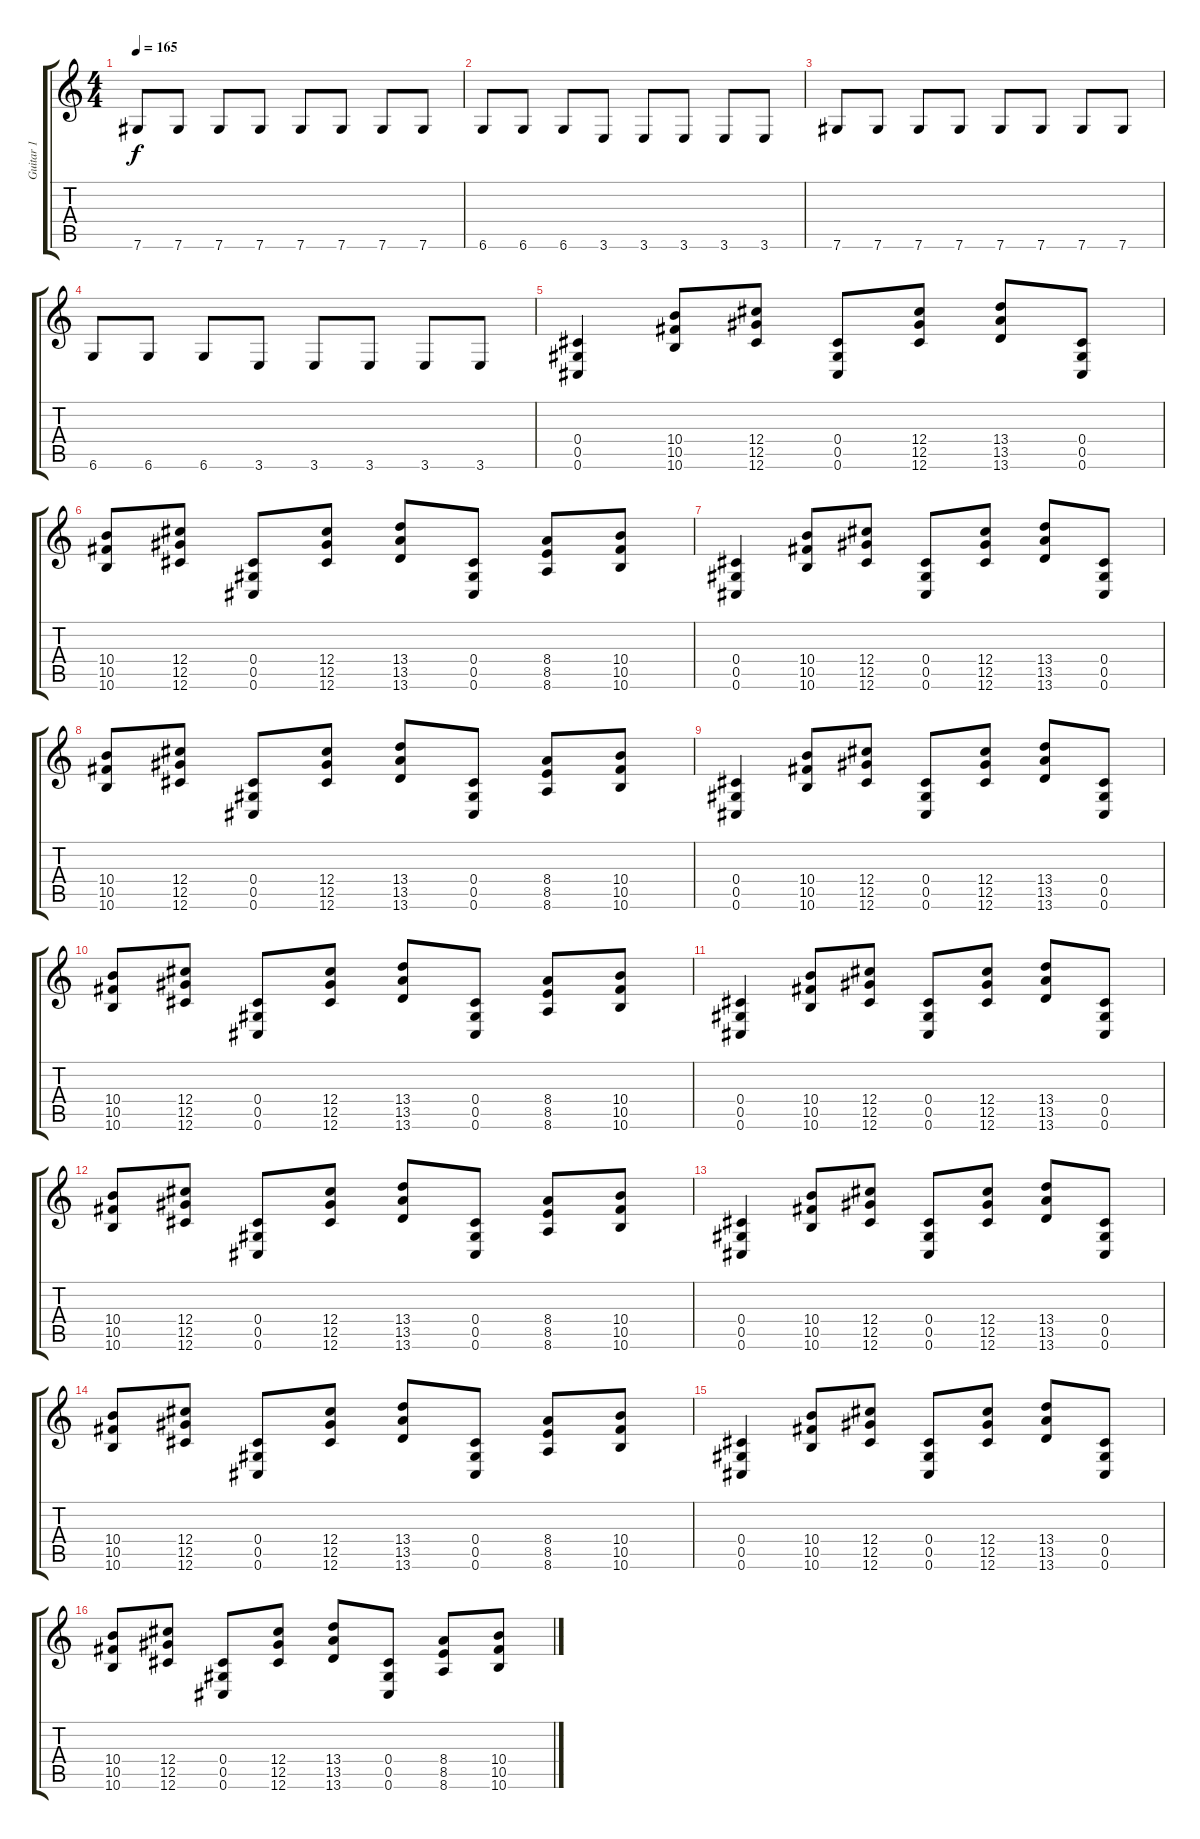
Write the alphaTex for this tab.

\track ("Guitar 1" "Guitar 1") {instrument distortionguitar}
\staff {score tabs}
\tuning (Eb4 Bb3 Gb3 Db3 Ab2 Db2) {hide}
\ts (4 4)
\tempo 165
\clef g2
\ks c
7.6.8{dy f} 7.6.8 7.6.8 7.6.8 7.6.8 7.6.8 7.6.8 7.6.8 |
6.6.8 6.6.8 6.6.8 3.6.8 3.6.8 3.6.8 3.6.8 3.6.8 |
7.6.8 7.6.8 7.6.8 7.6.8 7.6.8 7.6.8 7.6.8 7.6.8 |
6.6.8 6.6.8 6.6.8 3.6.8 3.6.8 3.6.8 3.6.8 3.6.8 |
(0.4 0.5 0.6).4 (10.4 10.5 10.6).8 (12.4 12.5 12.6).8 (0.4 0.5 0.6).8 (12.4 12.5 12.6).8 (13.4 13.5 13.6).8 (0.4 0.5 0.6).8 |
(10.4 10.5 10.6).8 (12.4 12.5 12.6).8 (0.4 0.5 0.6).8 (12.4 12.5 12.6).8 (13.4 13.5 13.6).8 (0.4 0.5 0.6).8 (8.4 8.5 8.6).8 (10.4 10.5 10.6).8 |
(0.4 0.5 0.6).4 (10.4 10.5 10.6).8 (12.4 12.5 12.6).8 (0.4 0.5 0.6).8 (12.4 12.5 12.6).8 (13.4 13.5 13.6).8 (0.4 0.5 0.6).8 |
(10.4 10.5 10.6).8 (12.4 12.5 12.6).8 (0.4 0.5 0.6).8 (12.4 12.5 12.6).8 (13.4 13.5 13.6).8 (0.4 0.5 0.6).8 (8.4 8.5 8.6).8 (10.4 10.5 10.6).8 |
(0.4 0.5 0.6).4 (10.4 10.5 10.6).8 (12.4 12.5 12.6).8 (0.4 0.5 0.6).8 (12.4 12.5 12.6).8 (13.4 13.5 13.6).8 (0.4 0.5 0.6).8 |
(10.4 10.5 10.6).8 (12.4 12.5 12.6).8 (0.4 0.5 0.6).8 (12.4 12.5 12.6).8 (13.4 13.5 13.6).8 (0.4 0.5 0.6).8 (8.4 8.5 8.6).8 (10.4 10.5 10.6).8 |
(0.4 0.5 0.6).4 (10.4 10.5 10.6).8 (12.4 12.5 12.6).8 (0.4 0.5 0.6).8 (12.4 12.5 12.6).8 (13.4 13.5 13.6).8 (0.4 0.5 0.6).8 |
(10.4 10.5 10.6).8 (12.4 12.5 12.6).8 (0.4 0.5 0.6).8 (12.4 12.5 12.6).8 (13.4 13.5 13.6).8 (0.4 0.5 0.6).8 (8.4 8.5 8.6).8 (10.4 10.5 10.6).8 |
(0.4 0.5 0.6).4 (10.4 10.5 10.6).8 (12.4 12.5 12.6).8 (0.4 0.5 0.6).8 (12.4 12.5 12.6).8 (13.4 13.5 13.6).8 (0.4 0.5 0.6).8 |
(10.4 10.5 10.6).8 (12.4 12.5 12.6).8 (0.4 0.5 0.6).8 (12.4 12.5 12.6).8 (13.4 13.5 13.6).8 (0.4 0.5 0.6).8 (8.4 8.5 8.6).8 (10.4 10.5 10.6).8 |
(0.4 0.5 0.6).4 (10.4 10.5 10.6).8 (12.4 12.5 12.6).8 (0.4 0.5 0.6).8 (12.4 12.5 12.6).8 (13.4 13.5 13.6).8 (0.4 0.5 0.6).8 |
(10.4 10.5 10.6).8 (12.4 12.5 12.6).8 (0.4 0.5 0.6).8 (12.4 12.5 12.6).8 (13.4 13.5 13.6).8 (0.4 0.5 0.6).8 (8.4 8.5 8.6).8 (10.4 10.5 10.6).8
